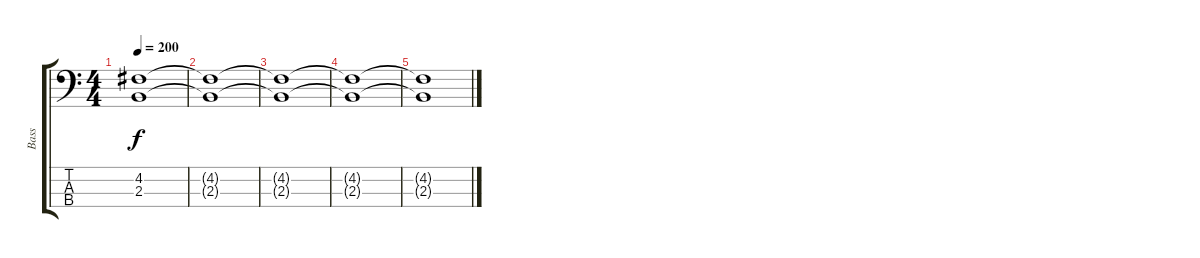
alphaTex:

\track ("Bass" "Bass") {instrument electricbasspick}
\staff {score tabs}
\tuning (G2 D2 A1 D1) {hide}
\ts (4 4)
\tempo 200
\clef f4
\ks c
(4.2 2.3).1{dy f volume 0} |
(4.2{t} 2.3{t}).1 |
(4.2{t} 2.3{t}).1 |
(4.2{t} 2.3{t}).1 |
(4.2{t} 2.3{t}).1
